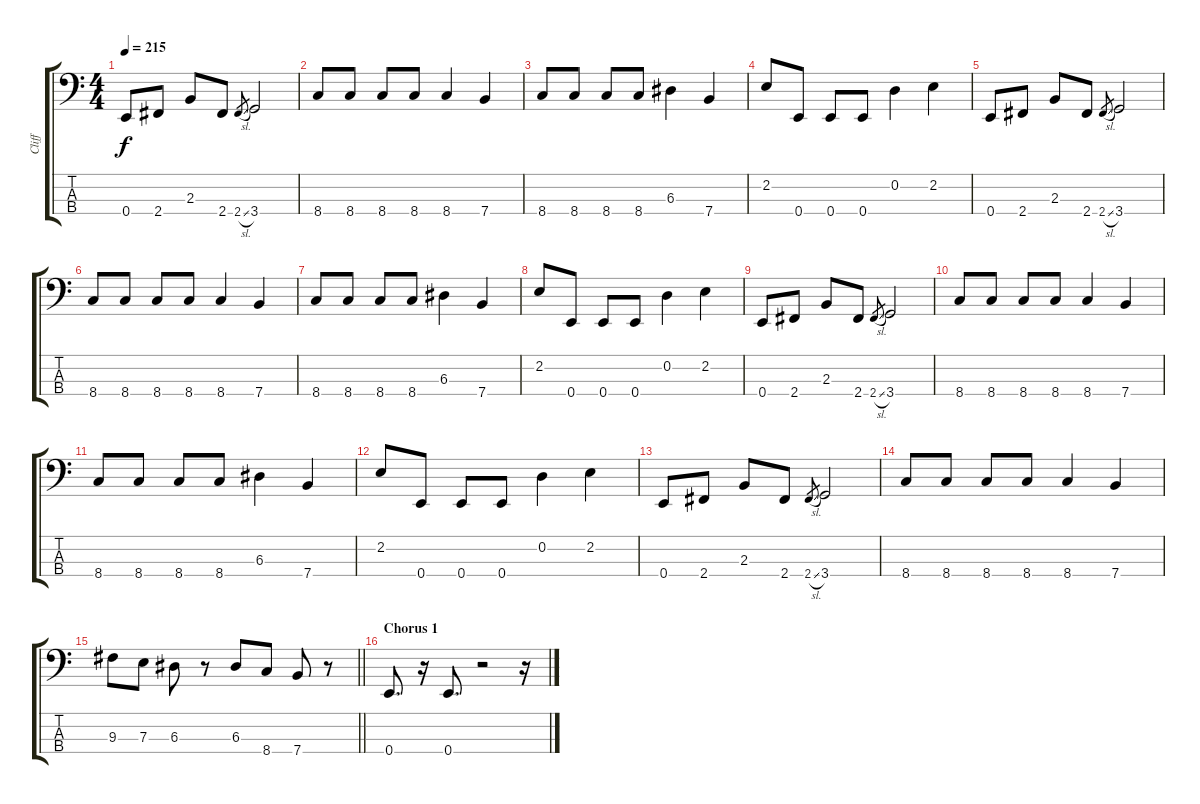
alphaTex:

\track ("Cliff" "Cliff") {instrument electricbassfinger}
\staff {score tabs}
\tuning (G2 D2 A1 E1) {hide}
\ts (4 4)
\tempo 215
\clef f4
\ks c
0.4.8{dy f} 2.4.8 2.3.8 2.4.8 2.4{sl}.8{gr} 3.4.2 |
8.4.8 8.4.8 8.4.8 8.4.8 8.4.4 7.4.4 |
8.4.8 8.4.8 8.4.8 8.4.8 6.3.4 7.4.4 |
2.2.8 0.4.8 0.4.8 0.4.8 0.2.4 2.2.4 |
0.4.8 2.4.8 2.3.8 2.4.8 2.4{sl}.8{gr} 3.4.2 |
8.4.8 8.4.8 8.4.8 8.4.8 8.4.4 7.4.4 |
8.4.8 8.4.8 8.4.8 8.4.8 6.3.4 7.4.4 |
2.2.8 0.4.8 0.4.8 0.4.8 0.2.4 2.2.4 |
0.4.8 2.4.8 2.3.8 2.4.8 2.4{sl}.8{gr} 3.4.2 |
8.4.8 8.4.8 8.4.8 8.4.8 8.4.4 7.4.4 |
8.4.8 8.4.8 8.4.8 8.4.8 6.3.4 7.4.4 |
2.2.8 0.4.8 0.4.8 0.4.8 0.2.4 2.2.4 |
0.4.8 2.4.8 2.3.8 2.4.8 2.4{sl}.8{gr} 3.4.2 |
8.4.8 8.4.8 8.4.8 8.4.8 8.4.4 7.4.4 |
\barLineRight lightlight
9.3.8 7.3.8 6.3.8 r.8 6.3.8 8.4.8 7.4.8 r.8 |
\section ("" "Chorus 1")
0.4.8{d} r.16 0.4.8{d} r.2 r.16
